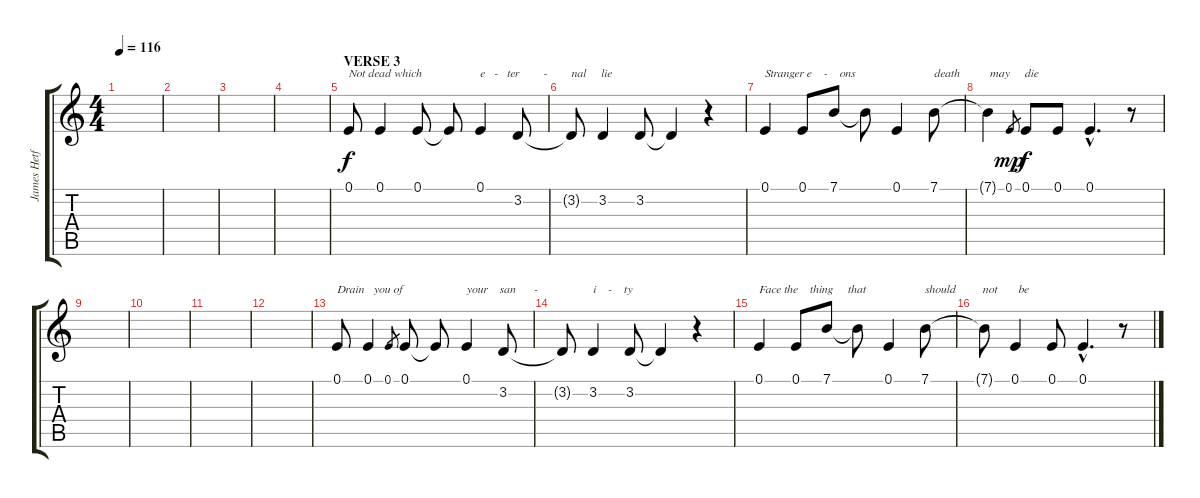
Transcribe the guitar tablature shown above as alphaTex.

\track ("James Hetfeild (Vocals)" "James Hetf") {instrument cello}
\staff {score tabs}
\tuning (E4 B3 G3 D3 A2 D2) {hide}
\ts (4 4)
\tempo 116
\clef g2
\ks c
|
|
|
|
\section ("" "VERSE 3")
0.1.8{txt "Not dead which   "} 0.1.4 0.1.8 0.1{t}.8 0.1.4{txt "e   -   ter        -        nal     lie"} 3.2.8 |
3.2{t}.8 3.2.4 3.2.8 3.2{t}.4 r.4 |
0.1.4{txt "Stranger e    -    ons"} 0.1.8 7.1.8 7.1{t}.8 0.1.4 7.1.8{txt "death          may     die"} |
7.1{t}.4 0.1.8{gr dy mp} 0.1.8{dy f} 0.1.8 0.1{hac}.4{d} r.8 |
|
|
|
|
0.1.8{txt "Drain   you of     "} 0.1.4 0.1.8{gr} 0.1.8 0.1{t}.8 0.1.4{txt "your    san      -  "} 3.2.8 |
3.2{t}.8 3.2.4{txt "i    -    ty"} 3.2.8 3.2{t}.4 r.4 |
0.1.4{txt "Face the    thing     that"} 0.1.8 7.1.8 7.1{t}.8 0.1.4 7.1.8{txt "should         not       be"} |
7.1{t}.8 0.1.4 0.1.8 0.1{hac}.4{d} r.8
